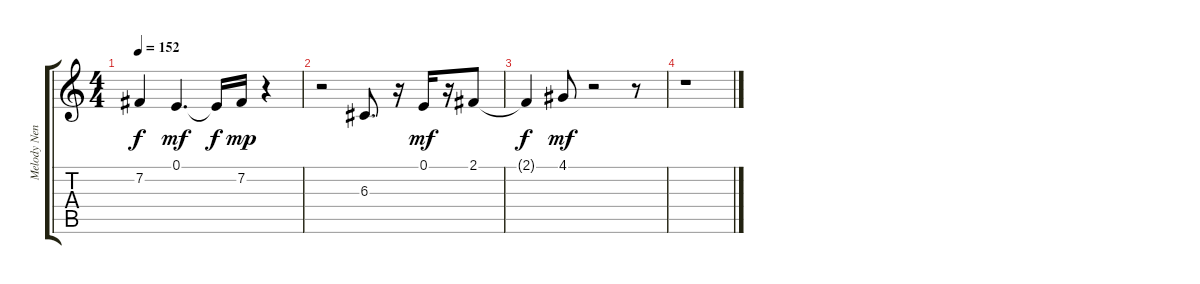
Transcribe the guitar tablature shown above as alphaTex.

\track ("Melody Neneh" "Melody Nen") {instrument oboe}
\staff {score tabs}
\tuning (E4 B3 G3 D3 A2 E2) {hide}
\ts (4 4)
\tempo 152
\clef g2
\ks c
7.2.4{dy f} 0.1.4{d dy mf} 0.1{t}.16{dy f} 7.2.16{dy mp} r.4 |
r.2 6.3.8{d} r.16 0.1.16{dy mf} r.16 2.1.8 |
2.1{t}.4{dy f} 4.1.8{dy mf} r.2 r.8 |
r.1
